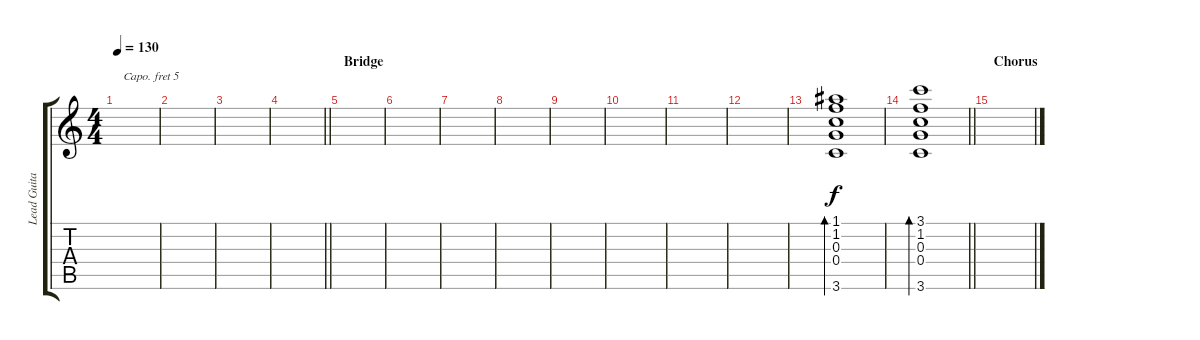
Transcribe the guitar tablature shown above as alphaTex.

\track ("Lead Guitar II" "Lead Guita") {instrument acousticguitarsteel}
\staff {score tabs}
\capo 5
\tuning (E4 B3 G3 D3 A2 E2) {hide}
\ts (4 4)
\tempo 130
\clef g2
\ks c
|
|
|
\barLineRight lightlight
|
\section ("" "Bridge")
|
|
|
|
|
|
|
|
(1.1 1.2 0.3 0.4 3.6).1{bd 240} |
\barLineRight lightlight
(3.1 1.2 0.3 0.4 3.6).1{bd 240} |
\section ("" "Chorus")
